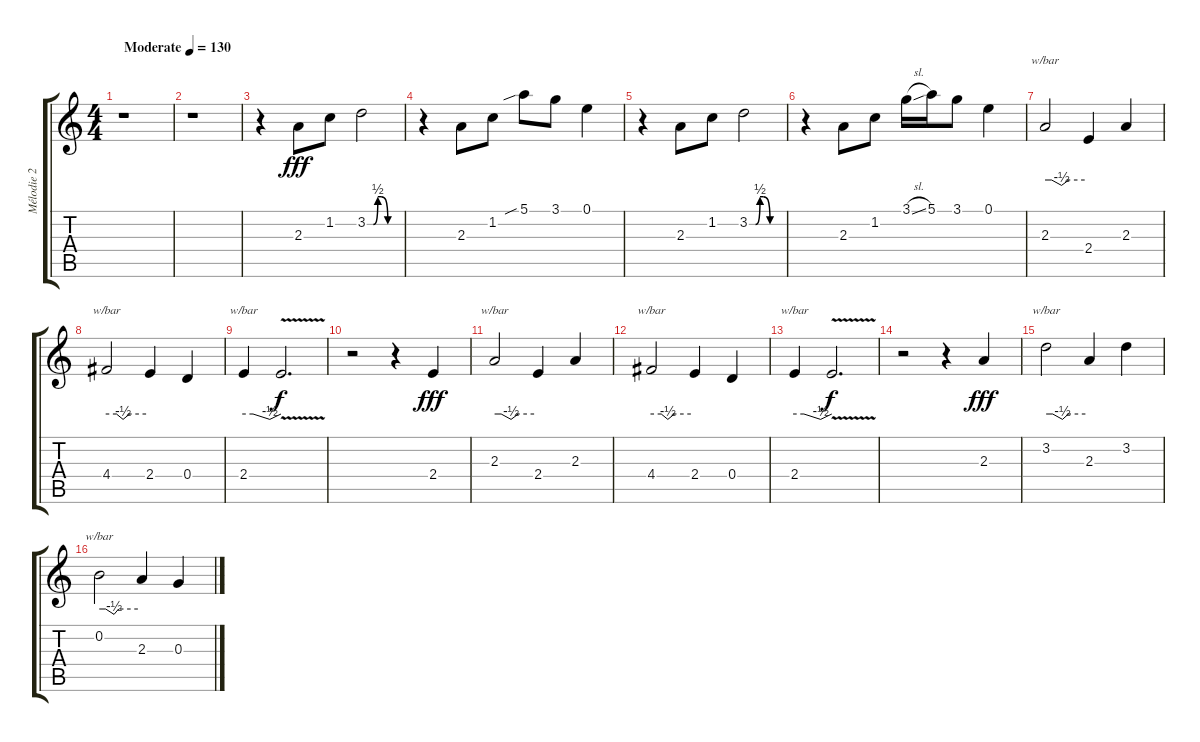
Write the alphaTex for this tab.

\track ("Mélodie 2" "Mélodie 2") {instrument acousticguitarsteel}
\staff {score tabs}
\tuning (E4 B3 G3 D3 A2 E2) {hide}
\ts (4 4)
\tempo (130 "Moderate")
\clef g2
\ks c
r.1{dy fff instrument acousticguitarsteel} |
r.1 |
r.4 2.3.8 1.2.8 3.2{be (custom 0 0 11 0 19 2 25 2 37 0 41 0 60 0)}.2 |
r.4 2.3.8 1.2.8 5.1{sib}.8 3.1.8 0.1.4 |
r.4 2.3.8 1.2.8 3.2{be (custom 0 0 11 0 19 2 25 2 37 0 41 0 60 0)}.2 |
r.4 2.3.8 1.2.8 3.1{sl}.16 5.1.16 3.1.8 0.1.4 |
2.3.2{tbe (custom default 0 0 10 0 25 -2 36 0 60 0)} 2.4.4 2.3.4 |
4.4.2{tbe (custom default 0 0 15 0 25 -2 35 0 60 0)} 2.4.4 0.4.4 |
2.4.4{tbe (custom default 0 0 15 0 42 -2 60 0)} 2.4{v t}.2{d dy f} |
r.2 r.4 2.4.4{dy fff} |
2.3.2{tbe (custom default 0 0 10 0 25 -2 36 0 60 0)} 2.4.4 2.3.4 |
4.4.2{tbe (custom default 0 0 15 0 25 -2 35 0 60 0)} 2.4.4 0.4.4 |
2.4.4{tbe (custom default 0 0 15 0 42 -2 60 0)} 2.4{v t}.2{d dy f} |
r.2 r.4 2.3.4{dy fff} |
3.2.2{tbe (custom default 0 0 10 0 25 -2 34 0 60 0)} 2.3.4 3.2.4 |
0.2.2{tbe (custom default 0 0 10 0 23 -2 30 0 60 0)} 2.3.4 0.3.4
